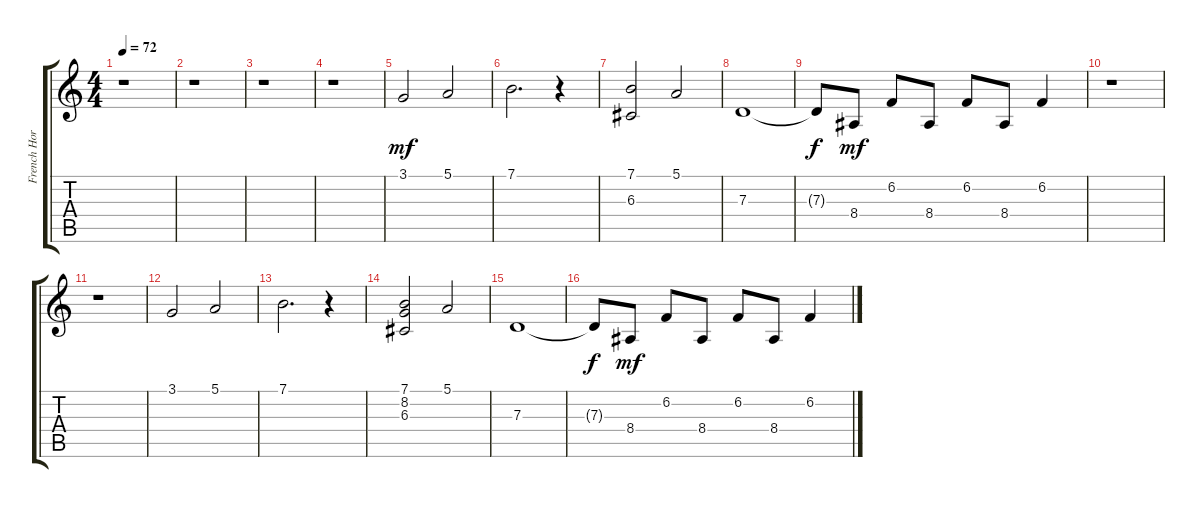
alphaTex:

\track ("French Horn" "French Hor") {instrument frenchhorn}
\staff {score tabs}
\tuning (E4 B3 G3 D3 A2 E2) {hide}
\ts (4 4)
\tempo 72
\clef g2
\ks c
r.1{dy mf} |
r.1 |
r.1 |
r.1 |
3.1.2 5.1.2 |
7.1.2{d} r.4 |
(7.1 6.3).2 5.1.2 |
7.3.1 |
7.3{t}.8{dy f} 8.4.8{dy mf} 6.2.8 8.4.8 6.2.8 8.4.8 6.2.4 |
r.1 |
r.1 |
3.1.2 5.1.2 |
7.1.2{d} r.4 |
(7.1 8.2 6.3).2 5.1.2 |
7.3.1 |
7.3{t}.8{dy f} 8.4.8{dy mf} 6.2.8 8.4.8 6.2.8 8.4.8 6.2.4
